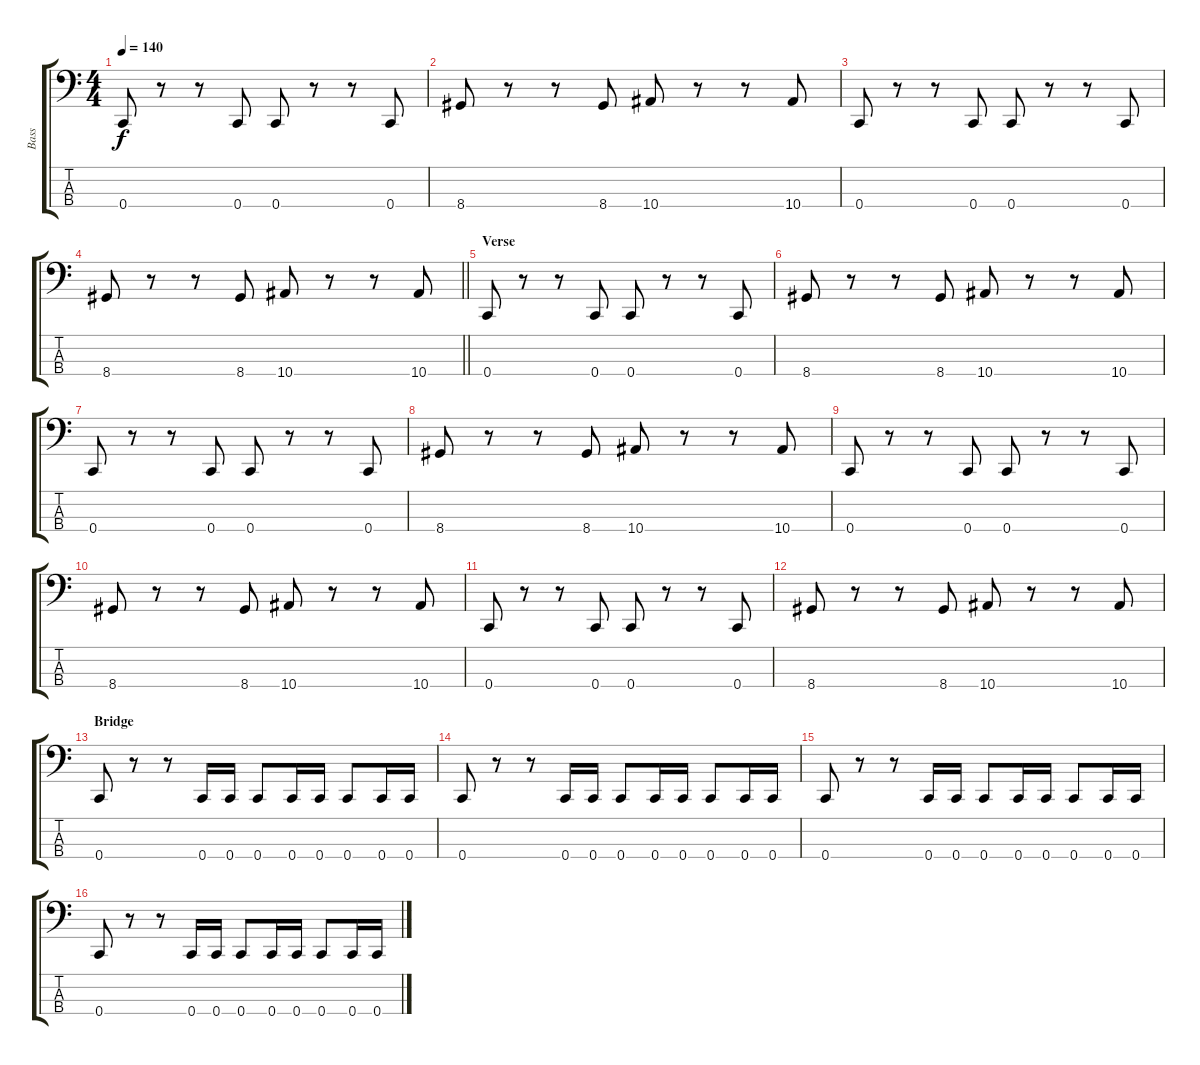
\track ("Bass" "Bass") {instrument electricbasspick}
\staff {score tabs}
\tuning (F2 C2 G1 C1) {hide}
\ts (4 4)
\tempo 140
\clef f4
\ks c
0.4.8{dy f} r.8 r.8 0.4.8 0.4.8 r.8 r.8 0.4.8 |
8.4.8 r.8 r.8 8.4.8 10.4.8 r.8 r.8 10.4.8 |
0.4.8 r.8 r.8 0.4.8 0.4.8 r.8 r.8 0.4.8 |
\barLineRight lightlight
8.4.8 r.8 r.8 8.4.8 10.4.8 r.8 r.8 10.4.8 |
\section ("" "Verse")
0.4.8 r.8 r.8 0.4.8 0.4.8 r.8 r.8 0.4.8 |
8.4.8 r.8 r.8 8.4.8 10.4.8 r.8 r.8 10.4.8 |
0.4.8 r.8 r.8 0.4.8 0.4.8 r.8 r.8 0.4.8 |
8.4.8 r.8 r.8 8.4.8 10.4.8 r.8 r.8 10.4.8 |
0.4.8 r.8 r.8 0.4.8 0.4.8 r.8 r.8 0.4.8 |
8.4.8 r.8 r.8 8.4.8 10.4.8 r.8 r.8 10.4.8 |
0.4.8 r.8 r.8 0.4.8 0.4.8 r.8 r.8 0.4.8 |
8.4.8 r.8 r.8 8.4.8 10.4.8 r.8 r.8 10.4.8 |
\section ("" "Bridge")
0.4.8 r.8 r.8 0.4.16 0.4.16 0.4.8 0.4.16 0.4.16 0.4.8 0.4.16 0.4.16 |
0.4.8 r.8 r.8 0.4.16 0.4.16 0.4.8 0.4.16 0.4.16 0.4.8 0.4.16 0.4.16 |
0.4.8 r.8 r.8 0.4.16 0.4.16 0.4.8 0.4.16 0.4.16 0.4.8 0.4.16 0.4.16 |
0.4.8 r.8 r.8 0.4.16 0.4.16 0.4.8 0.4.16 0.4.16 0.4.8 0.4.16 0.4.16
